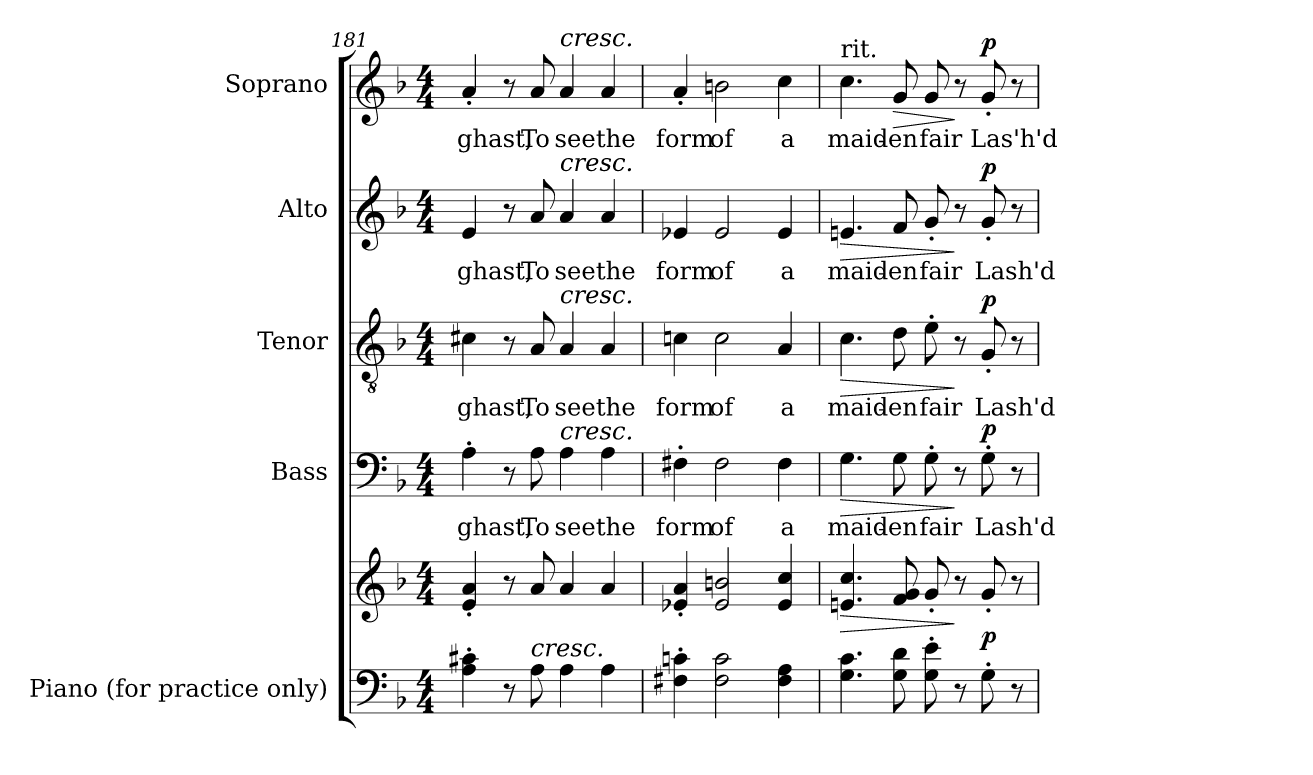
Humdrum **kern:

**kern	**kern	**dynam	**kern	**text	**dynam	**kern	**text	**dynam	**kern	**text	**dynam	**kern	**text	**dynam
*part5	*part5	*part5	*part4	*part4	*part4	*part3	*part3	*part3	*part2	*part2	*part2	*part1	*part1	*part1
*staff6	*staff5	*staff5/6	*staff4	*staff4	*staff4	*staff3	*staff3	*staff3	*staff2	*staff2	*staff2	*staff1	*staff1	*staff1
*I"Piano (for  practice only)	*	*	*I"Bass	*	*	*I"Tenor	*	*	*I"Alto	*	*	*I"Soprano	*	*
*I'Pno.	*	*	*I'B.	*	*	*I'T.	*	*	*I'A.	*	*	*I'S.	*	*
*clefF4	*clefG2	*	*clefF4	*	*	*clefGv2	*	*	*clefG2	*	*	*clefG2	*	*
*	*	*	*	*	*	*ITrd7c12	*	*	*	*	*	*	*	*
*k[b-]	*k[b-]	*	*k[b-]	*	*	*k[b-]	*	*	*k[b-]	*	*	*k[b-]	*	*
*F:	*F:	*	*F:	*	*	*F:	*	*	*F:	*	*	*F:	*	*
*M4/4	*M4/4	*	*M4/4	*	*	*M4/4	*	*	*M4/4	*	*	*M4/4	*	*
=181	=181	=181	=181	=181	=181	=181	=181	=181	=181	=181	=181	=181	=181	=181
!	!	!	!	!LO:LY:b:color=#000000	!	!	!	!	!	!	!	!	!	!
!	!	!	!	!	!	!	!LO:LY:b:color=#000000	!	!	!	!	!	!	!
!	!	!	!	!	!	!	!	!	!	!LO:LY:b:color=#000000	!	!	!	!
!	!	!	!	!	!	!	!	!	!	!	!	!	!LO:LY:b:color=#000000	!
4Ai\' 4c#Xi'	4ei/' 4ai'	.	4A'i\	-ghast,	.	4C#Xi\	-ghast,	.	4ei/	-ghast,	.	4a'i/	-ghast,	.
8r	8r	.	8r	.	.	8r	.	.	8r	.	.	8r	.	.
!	!	!	!	!LO:LY:b:color=#000000	!	!	!	!	!	!	!	!	!	!
!	!	!	!	!	!	!	!LO:LY:b:color=#000000	!	!	!	!	!	!	!
!	!	!	!	!	!	!	!	!	!	!LO:LY:b:color=#000000	!	!	!	!
!LO:TX:a:i:t=cresc.	!	!	!	!	!	!	!	!	!	!	!	!	!	!
!	!	!	!	!	!	!	!	!	!	!	!	!	!LO:LY:b:color=#000000	!
8Ai\	8ai/	.	8Ai\	To	.	8AAi/	To	.	8ai/	To	.	8ai/	To	.
!	!	!	!	!LO:LY:b:color=#000000	!	!	!	!	!	!	!	!	!	!
!	!	!	!	!	!	!	!LO:LY:b:color=#000000	!	!	!	!	!	!	!
!	!	!	!	!	!	!	!	!	!	!LO:LY:b:color=#000000	!	!	!	!
!	!	!	!	!	!	!	!	!	!	!	!	!LO:TX:a:i:t=cresc.	!	!
!	!	!	!	!	!	!	!	!	!LO:TX:a:i:t=cresc.	!	!	!	!	!
!	!	!	!	!	!	!LO:TX:a:i:t=cresc.	!	!	!	!	!	!	!	!
!	!	!	!LO:TX:a:i:t=cresc.	!	!	!	!	!	!	!	!	!	!	!
!	!	!	!	!	!	!	!	!	!	!	!	!	!LO:LY:b:color=#000000	!
4Ai\	4ai/	.	4Ai\	see	.	4AAi/	see	.	4ai/	see	.	4ai/	see	.
!	!	!	!	!LO:LY:b:color=#000000	!	!	!	!	!	!	!	!	!	!
!	!	!	!	!	!	!	!LO:LY:b:color=#000000	!	!	!	!	!	!	!
!	!	!	!	!	!	!	!	!	!	!LO:LY:b:color=#000000	!	!	!	!
!	!	!	!	!	!	!	!	!	!	!	!	!	!LO:LY:b:color=#000000	!
4Ai\	4ai/	.	4Ai\	the	.	4AAi/	the	.	4ai/	the	.	4ai/	the	.
!!LO:PB:g=z
=182	=182	=182	=182	=182	=182	=182	=182	=182	=182	=182	=182	=182	=182	=182
!	!	!	!	!LO:LY:b:color=#000000	!	!	!	!	!	!	!	!	!	!
!	!	!	!	!	!	!	!LO:LY:b:color=#000000	!	!	!	!	!	!	!
!	!	!	!	!	!	!	!	!	!	!LO:LY:b:color=#000000	!	!	!	!
!	!	!	!	!	!	!	!	!	!	!	!	!	!LO:LY:b:color=#000000	!
4F#Xi\' 4cni'	4e-Xi/' 4ai'	.	4F#X'i\	form	.	4Cni\	form	.	4e-Xi/	form	.	4a'i/	form	.
!	!	!	!	!LO:LY:b:color=#000000	!	!	!	!	!	!	!	!	!	!
!	!	!	!	!	!	!	!LO:LY:b:color=#000000	!	!	!	!	!	!	!
!	!	!	!	!	!	!	!	!	!	!LO:LY:b:color=#000000	!	!	!	!
!	!	!	!	!	!	!	!	!	!	!	!	!	!LO:LY:b:color=#000000	!
2F#i\ 2ci	2e-i/ 2bni	.	2F#i\	of	.	2Ci\	of	.	2e-i/	of	.	2bni\	of	.
!	!	!	!	!LO:LY:b:color=#000000	!	!	!	!	!	!	!	!	!	!
!	!	!	!	!	!	!	!LO:LY:b:color=#000000	!	!	!	!	!	!	!
!	!	!	!	!	!	!	!	!	!	!LO:LY:b:color=#000000	!	!	!	!
!	!	!	!	!	!	!	!	!	!	!	!	!	!LO:LY:b:color=#000000	!
4F#i\ 4Ai	4e-i/ 4cci	.	4F#i\	a	.	4AAi/	a	.	4e-i/	a	.	4cci\	a	.
=183	=183	=183	=183	=183	=183	=183	=183	=183	=183	=183	=183	=183	=183	=183
!	!	!LO:HP:b	!	!	!	!	!	!	!	!	!	!	!	!
!	!	!	!	!LO:LY:b:color=#000000	!LO:HP:b	!	!	!	!	!	!	!	!	!
!	!	!	!	!	!	!	!LO:LY:b:color=#000000	!LO:HP:b	!	!	!	!	!	!
!	!	!	!	!	!	!	!	!	!	!LO:LY:b:color=#000000	!LO:HP:b	!	!	!
!	!	!	!	!	!	!	!	!	!	!	!	!LO:TX:t=rit.	!	!
!	!	!	!	!	!	!	!	!	!	!	!	!	!LO:LY:b:color=#000000	!
4.Gi\ 4.ci	4.eni/ 4.cci	>	4.Gi\	maid-	>	4.Ci\	maid-	>	4.eni/	maid-	>	4.cci\	maid-	.
!	!	!	!	!LO:LY:b:color=#000000	!	!	!	!	!	!	!	!	!	!
!	!	!	!	!	!	!	!LO:LY:b:color=#000000	!	!	!	!	!	!	!
!	!	!	!	!	!	!	!	!	!	!LO:LY:b:color=#000000	!	!	!	!
!	!	!	!	!	!	!	!	!	!	!	!	!	!LO:LY:b:color=#000000	!LO:HP:b
8Gi\ 8di	8fi/ 8gi	.	8Gi\	-en	.	8Di\	-en	.	8fi/	-en	.	8gi/	-en	>
!	!	!	!	!LO:LY:b:color=#000000	!	!	!	!	!	!	!	!	!	!
!	!	!	!	!	!	!	!LO:LY:b:color=#000000	!	!	!	!	!	!	!
!	!	!	!	!	!	!	!	!	!	!LO:LY:b:color=#000000	!	!	!	!
!	!	!	!	!	!	!	!	!	!	!	!	!	!LO:LY:b:color=#000000	!
8Gi\' 8ei'	8g'i/	.	8G'i\	fair	.	8E'i\	fair	.	8g'i/	fair	.	8gi/	fair	.
8r	8r	]	8r	.	]	8r	.	]	8r	.	]	8r	.	]
!	!	!	!	!LO:LY:b:color=#000000	!	!	!	!	!	!	!	!	!	!
!	!	!	!	!	!	!	!LO:LY:b:color=#000000	!	!	!	!	!	!	!
!	!	!	!	!	!	!	!	!	!	!LO:LY:b:color=#000000	!	!	!	!
!	!	!	!	!	!	!	!	!	!	!	!	!	!LO:LY:b:color=#000000	!
8G'i\	8g'i/	p	8G'i\	Lash'd	p	8GG'i/	Lash'd	p	8g'i/	Lash'd	p	8g'i/	Las'h'd	p
8r	8r	.	8r	.	.	8r	.	.	8r	.	.	8r	.	.
=	=	=	=	=	=	=	=	=	=	=	=	=	=	=
*-	*-	*-	*-	*-	*-	*-	*-	*-	*-	*-	*-	*-	*-	*-
